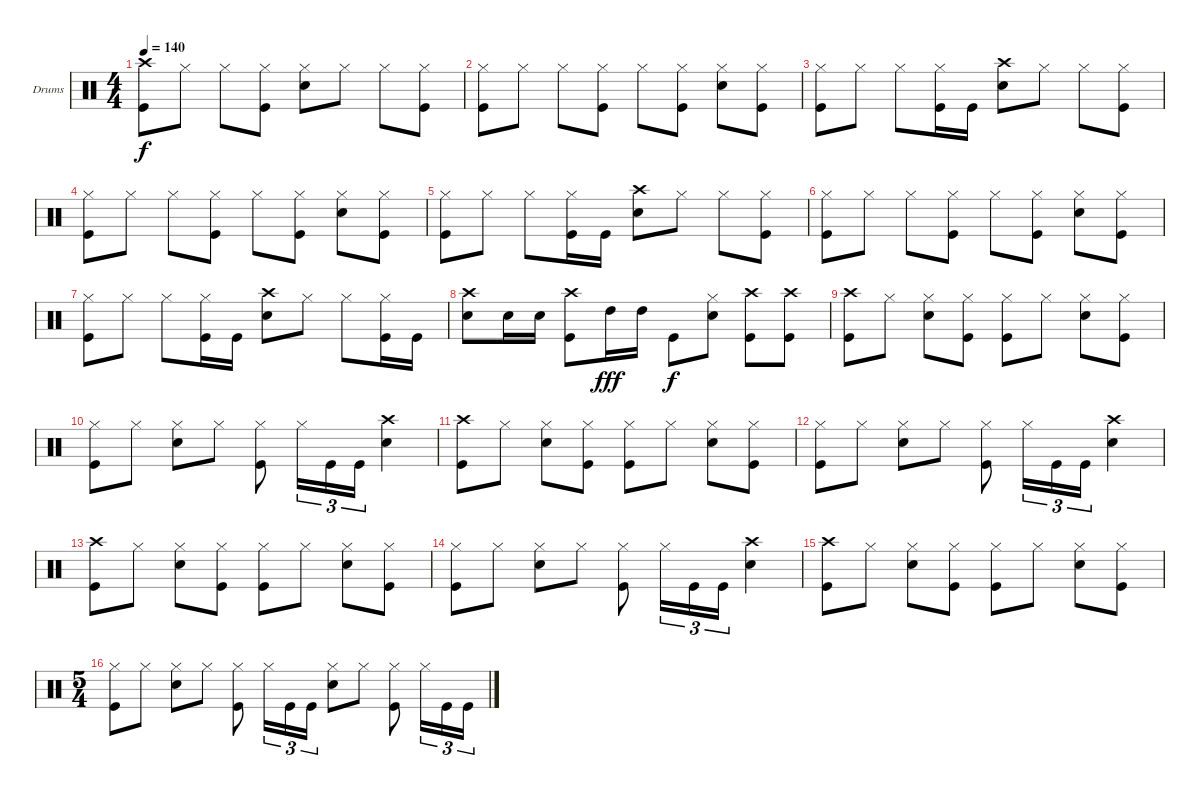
\defaultSystemsLayout 4
\bracketExtendMode groupsimilarinstruments
\firstSystemTrackNameOrientation horizontal
\otherSystemsTrackNameOrientation horizontal
\track ("Drums" "Drums") {instrument percussion}
\staff {score}
\articulation defaults
\ts (4 4)
\tempo 140
\clef neutral
\ks c
("Kick (hit)" "Crash high (hit)").8{dy f} "Hi-Hat (closed)".8 "Hi-Hat (closed)".8 ("Kick (hit)" "Hi-Hat (closed)").8 ("Hi-Hat (closed)" "Snare (hit) 2").8 "Hi-Hat (closed)".8 "Hi-Hat (closed)".8 ("Kick (hit)" "Hi-Hat (closed)").8 |
("Kick (hit)" "Hi-Hat (closed)").8 "Hi-Hat (closed)".8 "Hi-Hat (closed)".8 ("Kick (hit)" "Hi-Hat (closed)").8 "Hi-Hat (closed)".8 ("Kick (hit)" "Hi-Hat (closed)").8 ("Snare (hit) 2" "Hi-Hat (closed)").8 ("Kick (hit)" "Hi-Hat (closed)").8 |
("Hi-Hat (closed)" "Kick (hit)").8 "Hi-Hat (closed)".8 "Hi-Hat (closed)".8 ("Kick (hit)" "Hi-Hat (closed)").16 "Kick (hit)".16 ("Crash high (hit)" "Snare (hit) 2").8 "Hi-Hat (closed)".8 "Hi-Hat (closed)".8 ("Hi-Hat (closed)" "Kick (hit)").8 |
("Hi-Hat (closed)" "Kick (hit)").8 "Hi-Hat (closed)".8 "Hi-Hat (closed)".8 ("Kick (hit)" "Hi-Hat (closed)").8 "Hi-Hat (closed)".8 ("Kick (hit)" "Hi-Hat (closed)").8 ("Hi-Hat (closed)" "Snare (hit) 2").8 ("Kick (hit)" "Hi-Hat (closed)").8 |
("Hi-Hat (closed)" "Kick (hit)").8 "Hi-Hat (closed)".8 "Hi-Hat (closed)".8 ("Kick (hit)" "Hi-Hat (closed)").16 "Kick (hit)".16 ("Crash high (hit)" "Snare (hit) 2").8 "Hi-Hat (closed)".8 "Hi-Hat (closed)".8 ("Hi-Hat (closed)" "Kick (hit)").8 |
("Hi-Hat (closed)" "Kick (hit)").8 "Hi-Hat (closed)".8 "Hi-Hat (closed)".8 ("Kick (hit)" "Hi-Hat (closed)").8 "Hi-Hat (closed)".8 ("Kick (hit)" "Hi-Hat (closed)").8 ("Hi-Hat (closed)" "Snare (hit) 2").8 ("Kick (hit)" "Hi-Hat (closed)").8 |
("Hi-Hat (closed)" "Kick (hit)").8 "Hi-Hat (closed)".8 "Hi-Hat (closed)".8 ("Kick (hit)" "Hi-Hat (closed)").16 "Kick (hit)".16 ("Crash high (hit)" "Snare (hit) 2").8 "Hi-Hat (closed)".8 "Hi-Hat (closed)".8 ("Kick (hit)" "Hi-Hat (closed)").16 "Kick (hit)".16 |
("Snare (hit) 2" "Crash high (hit)").8 "Snare (hit) 2".16 "Snare (hit) 2".16 ("Kick (hit)" "Crash high (hit)").8 "High Tom (hit)".16{dy fff} "High Tom (hit)".16 "Kick (hit)".8{dy f} ("Snare (hit) 2" "Hi-Hat (closed)").8 ("Kick (hit)" "Crash high (hit)").8 ("Kick (hit)" "Crash high (hit)").8 |
("Kick (hit)" "Crash high (hit)").8 "Hi-Hat (closed)".8 ("Snare (hit) 2" "Hi-Hat (closed)").8 ("Hi-Hat (closed)" "Kick (hit)").8 ("Hi-Hat (closed)" "Kick (hit)").8 "Hi-Hat (closed)".8 ("Snare (hit) 2" "Hi-Hat (closed)").8 ("Hi-Hat (closed)" "Kick (hit)").8 |
("Hi-Hat (closed)" "Kick (hit)").8 "Hi-Hat (closed)".8 ("Snare (hit) 2" "Hi-Hat (closed)").8 "Hi-Hat (closed)".8 ("Hi-Hat (closed)" "Kick (hit)").8 "Hi-Hat (closed)".16{tu (3 2)} "Kick (hit)".16{tu (3 2)} "Kick (hit)".16{tu (3 2)} ("Crash high (hit)" "Snare (hit) 2").4 |
("Crash high (hit)" "Kick (hit)").8 "Hi-Hat (closed)".8 ("Snare (hit) 2" "Hi-Hat (closed)").8 ("Hi-Hat (closed)" "Kick (hit)").8 ("Hi-Hat (closed)" "Kick (hit)").8 "Hi-Hat (closed)".8 ("Snare (hit) 2" "Hi-Hat (closed)").8 ("Hi-Hat (closed)" "Kick (hit)").8 |
("Hi-Hat (closed)" "Kick (hit)").8 "Hi-Hat (closed)".8 ("Snare (hit) 2" "Hi-Hat (closed)").8 "Hi-Hat (closed)".8 ("Hi-Hat (closed)" "Kick (hit)").8 "Hi-Hat (closed)".16{tu (3 2)} "Kick (hit)".16{tu (3 2)} "Kick (hit)".16{tu (3 2)} ("Crash high (hit)" "Snare (hit) 2").4 |
("Crash high (hit)" "Kick (hit)").8 "Hi-Hat (closed)".8 ("Snare (hit) 2" "Hi-Hat (closed)").8 ("Hi-Hat (closed)" "Kick (hit)").8 ("Hi-Hat (closed)" "Kick (hit)").8 "Hi-Hat (closed)".8 ("Snare (hit) 2" "Hi-Hat (closed)").8 ("Hi-Hat (closed)" "Kick (hit)").8 |
("Hi-Hat (closed)" "Kick (hit)").8 "Hi-Hat (closed)".8 ("Snare (hit) 2" "Hi-Hat (closed)").8 "Hi-Hat (closed)".8 ("Hi-Hat (closed)" "Kick (hit)").8 "Hi-Hat (closed)".16{tu (3 2)} "Kick (hit)".16{tu (3 2)} "Kick (hit)".16{tu (3 2)} ("Crash high (hit)" "Snare (hit) 2").4 |
("Kick (hit)" "Crash high (hit)").8 "Hi-Hat (closed)".8 ("Snare (hit) 2" "Hi-Hat (closed)").8 ("Kick (hit)" "Hi-Hat (closed)").8 ("Kick (hit)" "Hi-Hat (closed)").8 "Hi-Hat (closed)".8 ("Snare (hit) 2" "Hi-Hat (closed)").8 ("Kick (hit)" "Hi-Hat (closed)").8 |
\ts (5 4)
("Hi-Hat (closed)" "Kick (hit)").8 "Hi-Hat (closed)".8 ("Snare (hit) 2" "Hi-Hat (closed)").8 "Hi-Hat (closed)".8 ("Hi-Hat (closed)" "Kick (hit)").8 "Hi-Hat (closed)".16{tu (3 2)} "Kick (hit)".16{tu (3 2)} "Kick (hit)".16{tu (3 2)} ("Snare (hit) 2" "Hi-Hat (closed)").8 "Hi-Hat (closed)".8 ("Hi-Hat (closed)" "Kick (hit)").8 "Hi-Hat (closed)".16{tu (3 2)} "Kick (hit)".16{tu (3 2)} "Kick (hit)".16{tu (3 2)}
